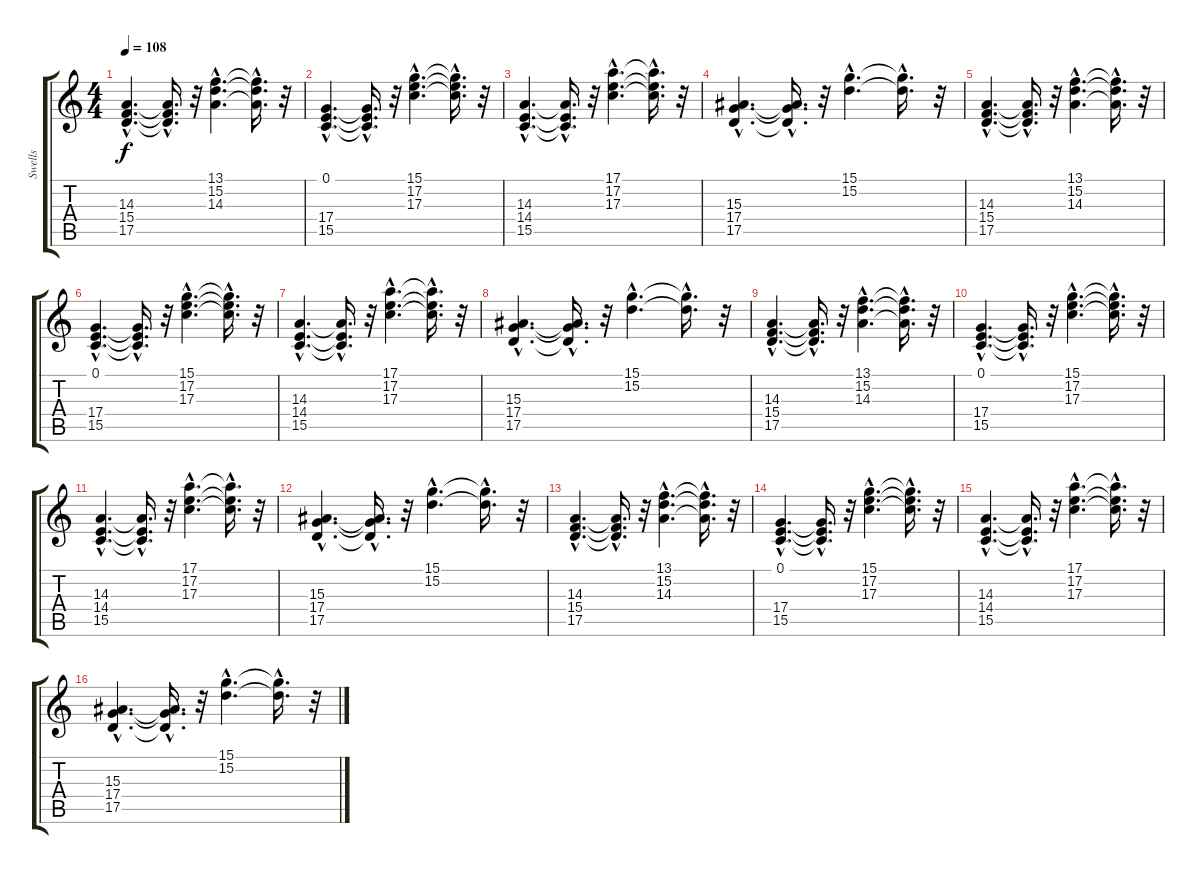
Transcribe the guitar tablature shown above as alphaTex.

\track ("Swells              " "Swells    ") {instrument pad8sweep}
\staff {score tabs}
\tuning (E4 B3 G3 D3 A2 E2) {hide}
\ts (4 4)
\tempo 108
\clef g2
\ks c
(14.3{hac} 15.4{hac} 17.5{hac}).4{d dy f} (14.3{hac t} 15.4{hac t} 17.5{hac t}).16{d} r.32 (13.1{hac} 15.2{hac} 14.3{hac}).4{d} (13.1{hac t} 15.2{hac t} 14.3{hac t}).16{d} r.32 |
(0.1{hac} 17.4{hac} 15.5{hac}).4{d} (0.1{hac t} 17.4{hac t} 15.5{hac t}).16{d} r.32 (15.1{hac} 17.2{hac} 17.3{hac}).4{d} (15.1{hac t} 17.2{hac t} 17.3{hac t}).16{d} r.32 |
(14.3{hac} 14.4{hac} 15.5{hac}).4{d} (14.3{hac t} 14.4{hac t} 15.5{hac t}).16{d} r.32 (17.1{hac} 17.2{hac} 17.3{hac}).4{d} (17.1{hac t} 17.2{hac t} 17.3{hac t}).16{d} r.32 |
(15.3{hac} 17.4{hac} 17.5{hac}).4{d} (15.3{hac t} 17.4{hac t} 17.5{hac t}).16{d} r.32 (15.1{hac} 15.2{hac}).4{d} (15.1{hac t} 15.2{hac t}).16{d} r.32 |
(14.3{hac} 15.4{hac} 17.5{hac}).4{d} (14.3{hac t} 15.4{hac t} 17.5{hac t}).16{d} r.32 (13.1{hac} 15.2{hac} 14.3{hac}).4{d} (13.1{hac t} 15.2{hac t} 14.3{hac t}).16{d} r.32 |
(0.1{hac} 17.4{hac} 15.5{hac}).4{d} (0.1{hac t} 17.4{hac t} 15.5{hac t}).16{d} r.32 (15.1{hac} 17.2{hac} 17.3{hac}).4{d} (15.1{hac t} 17.2{hac t} 17.3{hac t}).16{d} r.32 |
(14.3{hac} 14.4{hac} 15.5{hac}).4{d} (14.3{hac t} 14.4{hac t} 15.5{hac t}).16{d} r.32 (17.1{hac} 17.2{hac} 17.3{hac}).4{d} (17.1{hac t} 17.2{hac t} 17.3{hac t}).16{d} r.32 |
(15.3{hac} 17.4{hac} 17.5{hac}).4{d} (15.3{hac t} 17.4{hac t} 17.5{hac t}).16{d} r.32 (15.1{hac} 15.2{hac}).4{d} (15.1{hac t} 15.2{hac t}).16{d} r.32 |
(14.3{hac} 15.4{hac} 17.5{hac}).4{d} (14.3{hac t} 15.4{hac t} 17.5{hac t}).16{d} r.32 (13.1{hac} 15.2{hac} 14.3{hac}).4{d} (13.1{hac t} 15.2{hac t} 14.3{hac t}).16{d} r.32 |
(0.1{hac} 17.4{hac} 15.5{hac}).4{d} (0.1{hac t} 17.4{hac t} 15.5{hac t}).16{d} r.32 (15.1{hac} 17.2{hac} 17.3{hac}).4{d} (15.1{hac t} 17.2{hac t} 17.3{hac t}).16{d} r.32 |
(14.3{hac} 14.4{hac} 15.5{hac}).4{d} (14.3{hac t} 14.4{hac t} 15.5{hac t}).16{d} r.32 (17.1{hac} 17.2{hac} 17.3{hac}).4{d} (17.1{hac t} 17.2{hac t} 17.3{hac t}).16{d} r.32 |
(15.3{hac} 17.4{hac} 17.5{hac}).4{d} (15.3{hac t} 17.4{hac t} 17.5{hac t}).16{d} r.32 (15.1{hac} 15.2{hac}).4{d} (15.1{hac t} 15.2{hac t}).16{d} r.32 |
(14.3{hac} 15.4{hac} 17.5{hac}).4{d} (14.3{hac t} 15.4{hac t} 17.5{hac t}).16{d} r.32 (13.1{hac} 15.2{hac} 14.3{hac}).4{d} (13.1{hac t} 15.2{hac t} 14.3{hac t}).16{d} r.32 |
(0.1{hac} 17.4{hac} 15.5{hac}).4{d} (0.1{hac t} 17.4{hac t} 15.5{hac t}).16{d} r.32 (15.1{hac} 17.2{hac} 17.3{hac}).4{d} (15.1{hac t} 17.2{hac t} 17.3{hac t}).16{d} r.32 |
(14.3{hac} 14.4{hac} 15.5{hac}).4{d} (14.3{hac t} 14.4{hac t} 15.5{hac t}).16{d} r.32 (17.1{hac} 17.2{hac} 17.3{hac}).4{d} (17.1{hac t} 17.2{hac t} 17.3{hac t}).16{d} r.32 |
(15.3{hac} 17.4{hac} 17.5{hac}).4{d volume 10} (15.3{hac t} 17.4{hac t} 17.5{hac t}).16{d} r.32 (15.1{hac} 15.2{hac}).4{d volume 10} (15.1{hac t} 15.2{hac t}).16{d} r.32
